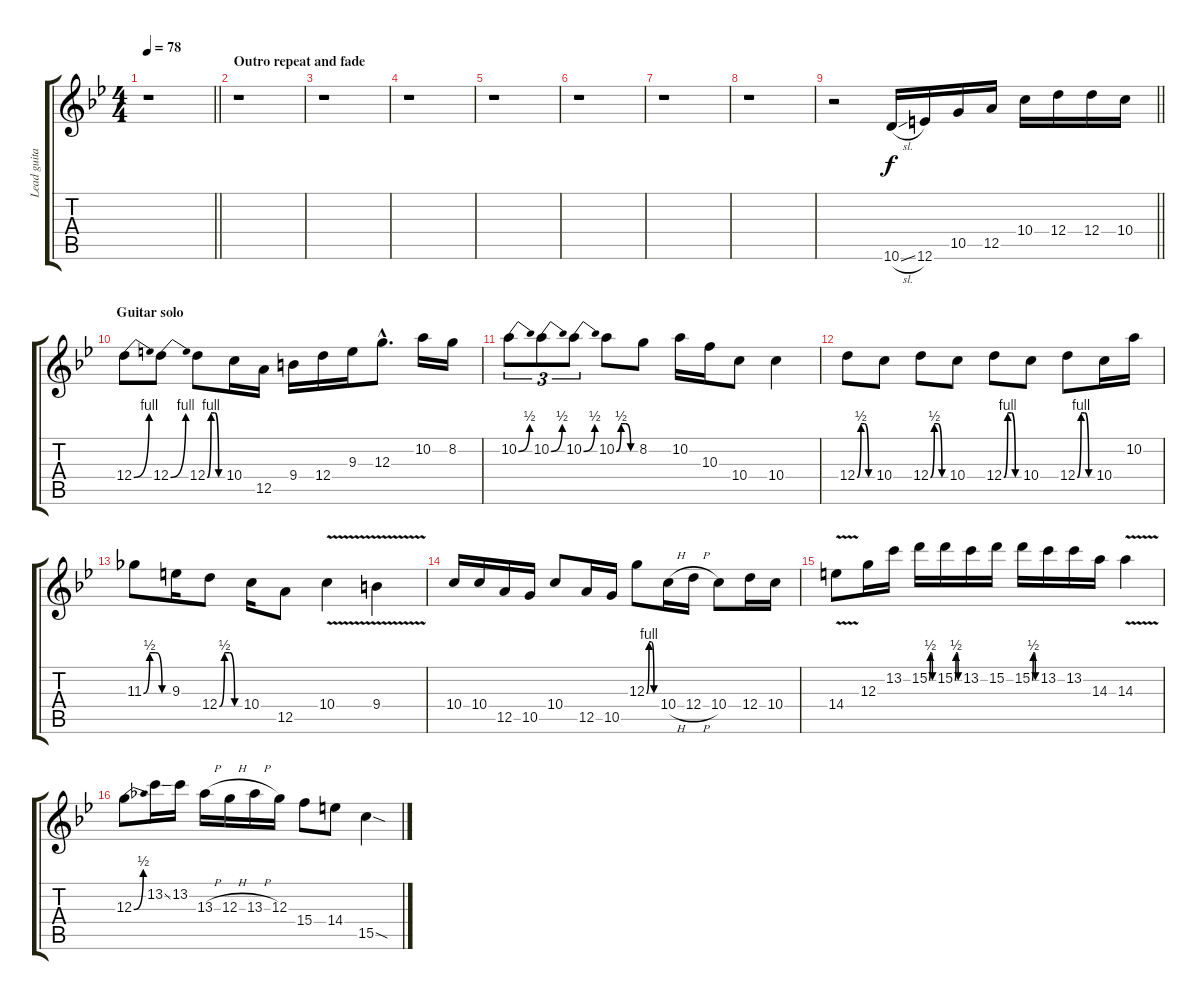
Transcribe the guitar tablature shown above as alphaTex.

\track ("Lead guitar" "Lead guita") {instrument overdrivenguitar}
\staff {score tabs}
\tuning (E4 B3 G3 D3 A2 E2) {hide}
\ts (4 4)
\tempo 78
\clef g2
\barLineRight lightlight
\ks bb
r.1{dy f} |
\section ("" "Outro repeat and fade")
r.1 |
r.1 |
r.1 |
r.1 |
r.1 |
r.1 |
r.1 |
\barLineRight lightlight
r.2{volume 16} 10.6{sl}.16 12.6.16 10.5.16 12.5.16 10.4.16 12.4.16 12.4.16 10.4.16 |
\section ("" "Guitar solo")
12.4{be (bend 0 0 60 4)}.8 12.4{be (bend 0 0 60 4)}.8 12.4{be (custom 0 0 15 4 30 4 45 0 60 0)}.8 10.4.16 12.5.16 9.4.16 12.4.16 9.3.16 12.3{hac}.8{d} 10.2.16 8.2.16 |
10.2{be (bend 0 0 60 2)}.8{tu (3 2)} 10.2{be (bend 0 0 60 2)}.8{tu (3 2)} 10.2{be (bend 0 0 60 2)}.8{tu (3 2)} 10.2{be (custom 0 0 15 2 30 2 45 0 60 0)}.8 8.2.8 10.2.16 10.3.16 10.4.8 10.4.4 |
12.4{be (custom 0 0 15 2 30 2 45 0 60 0)}.8 10.4.8 12.4{be (custom 0 0 15 2 30 2 45 0 60 0)}.8 10.4.8 12.4{be (custom 0 0 15 4 30 4 45 0 60 0)}.8 10.4.8 12.4{be (custom 0 0 15 4 30 4 45 0 60 0)}.8 10.4.16 10.2.16 |
11.3{be (custom 0 0 15 2 30 2 45 0 60 0)}.8 9.3.16 12.4{be (custom 0 0 15 2 30 2 45 0 60 0)}.8 10.4.16 12.5.8 10.4{v}.4 9.4{v}.4 |
10.4.16 10.4.16 12.5.16 10.5.16 10.4.8 12.5.16 10.5.16 12.3{be (custom 0 0 15 4 30 4 45 0 60 0)}.8 10.4{h}.16 12.4{h}.16 10.4.8 12.4.16 10.4.16 |
14.4{v}.8 12.3.16 13.2.16 15.2{be (custom 0 0 15 2 30 2 45 0 60 0)}.16 15.2{be (custom 0 0 15 2 30 2 45 0 60 0)}.16 13.2.16 15.2.16 15.2{be (custom 0 0 15 2 30 2 45 0 60 0)}.16 13.2.16 13.2.16 14.3.16 14.3{v}.4 |
12.3{be (bend 0 0 60 2)}.8 13.2{ss}.16 13.2.16 13.3{h}.16 12.3{h}.16 13.3{h}.16 12.3.16 15.4.8 14.4.8 15.5{sod}.4
